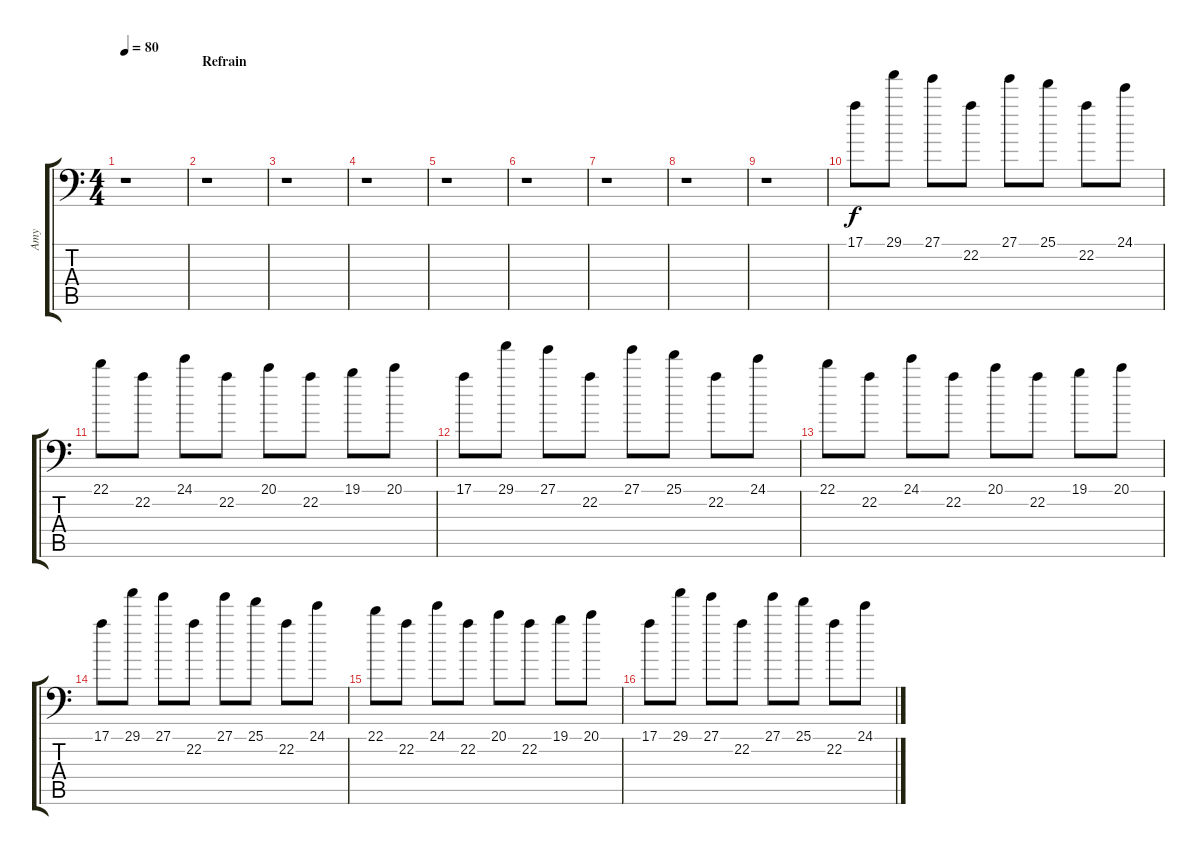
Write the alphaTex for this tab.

\track ("Amy" "Amy") {instrument acousticgrandpiano}
\staff {score tabs}
\tuning (E4 B3 G3 D3 A2 A1) {hide}
\ts (4 4)
\tempo 80
\clef f4
\ks c
r.1{dy f} |
\section ("" "Refrain")
r.1 |
r.1 |
r.1 |
r.1 |
r.1 |
r.1 |
r.1 |
r.1 |
17.1.8 29.1.8 27.1.8 22.2.8 27.1.8 25.1.8 22.2.8 24.1.8 |
22.1.8 22.2.8 24.1.8 22.2.8 20.1.8 22.2.8 19.1.8 20.1.8 |
17.1.8 29.1.8 27.1.8 22.2.8 27.1.8 25.1.8 22.2.8 24.1.8 |
22.1.8 22.2.8 24.1.8 22.2.8 20.1.8 22.2.8 19.1.8 20.1.8 |
17.1.8 29.1.8 27.1.8 22.2.8 27.1.8 25.1.8 22.2.8 24.1.8 |
22.1.8 22.2.8 24.1.8 22.2.8 20.1.8 22.2.8 19.1.8 20.1.8 |
17.1.8 29.1.8 27.1.8 22.2.8 27.1.8 25.1.8 22.2.8 24.1.8
